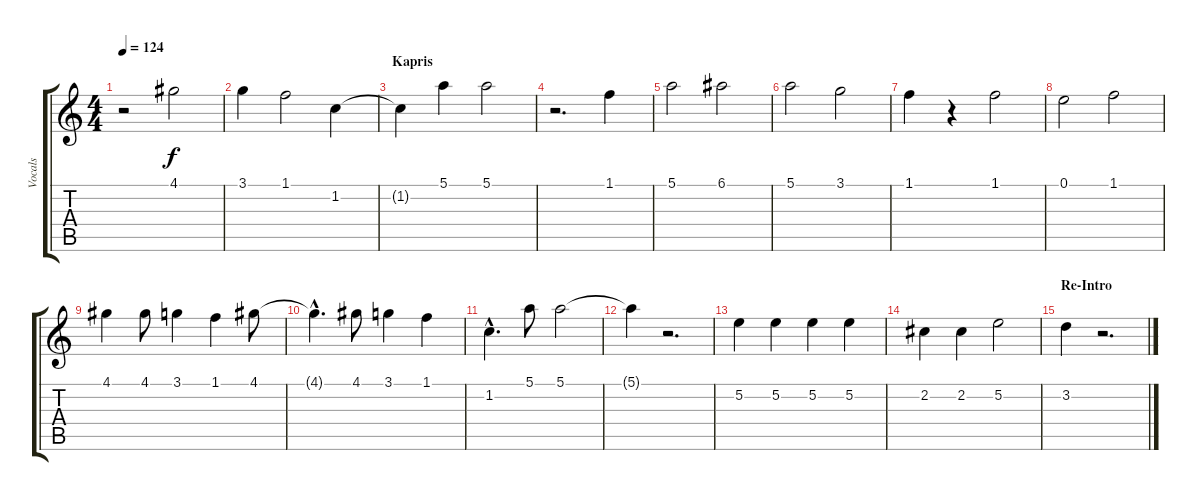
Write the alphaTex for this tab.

\track ("Vocals" "Vocals") {instrument fretlessbass}
\staff {score tabs}
\tuning (E4 B3 G3 D3 A2 E2) {hide}
\ts (4 4)
\section ("" "")
\tempo 124
\clef g2
\ks c
r.2{dy f} 4.1.2 |
3.1.4 1.1.2 1.2.4 |
\section ("" "Kapris")
1.2{t}.4 5.1.4 5.1.2 |
r.2{d} 1.1.4 |
5.1.2 6.1.2 |
5.1.2 3.1.2 |
\section ("" "")
1.1.4 r.4 1.1.2 |
0.1.2 1.1.2 |
4.1.4 4.1.8 3.1.4 1.1.4 4.1.8 |
4.1{hac t}.4{d} 4.1.8 3.1.4 1.1.4 |
\section ("" "")
1.2{hac}.4{d} 5.1.8 5.1.2 |
5.1{t}.4 r.2{d} |
\section ("" "")
5.2.4 5.2.4 5.2.4 5.2.4 |
2.2.4 2.2.4 5.2.2 |
\section ("" "Re-Intro")
3.2.4 r.2{d}
